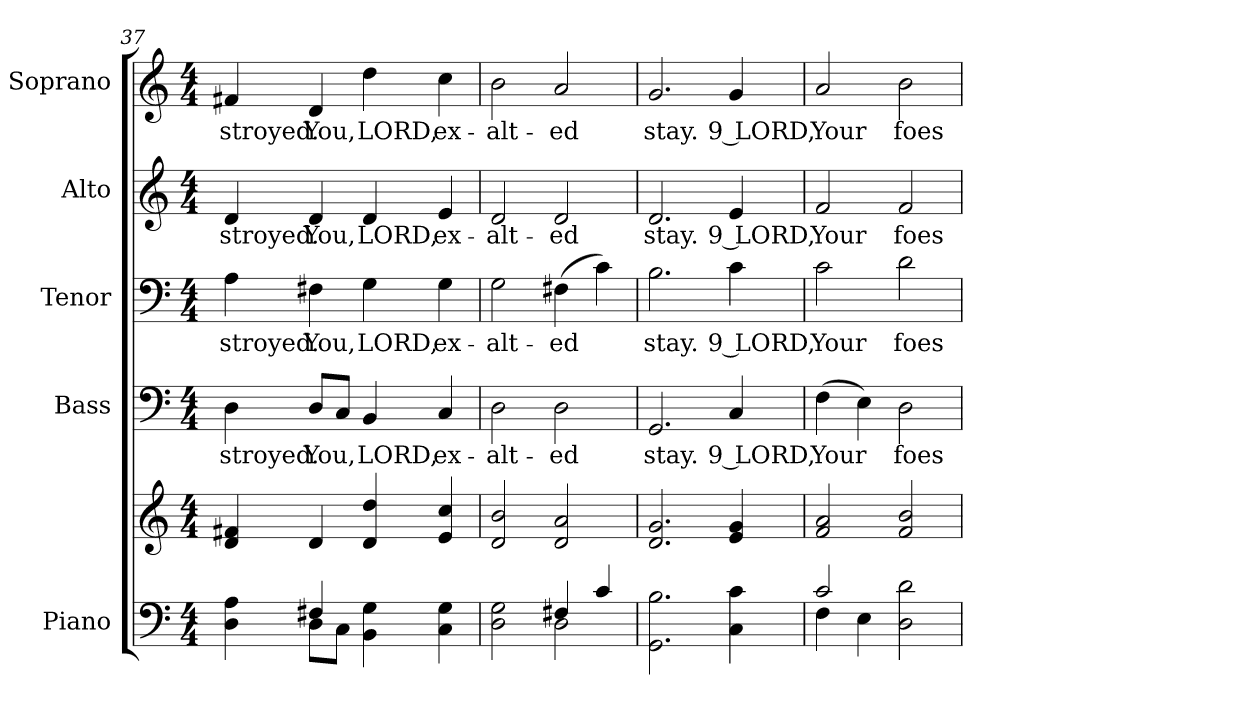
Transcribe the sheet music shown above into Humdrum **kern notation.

**kern	**kern	**kern	**text	**kern	**text	**kern	**text	**kern	**text
*part5	*part5	*part4	*part4	*part3	*part3	*part2	*part2	*part1	*part1
*staff6	*staff5	*staff4	*staff4	*staff3	*staff3	*staff2	*staff2	*staff1	*staff1
*I"Piano	*	*I"Bass	*	*I"Tenor	*	*I"Alto	*	*I"Soprano	*
*I'Pno.	*	*I'B.	*	*I'T.	*	*I'A.	*	*I'S.	*
*clefF4	*clefG2	*clefF4	*	*clefF4	*	*clefG2	*	*clefG2	*
*k[]	*k[]	*k[]	*	*k[]	*	*k[]	*	*k[]	*
*C:	*C:	*C:	*	*C:	*	*C:	*	*C:	*
*M4/4	*M4/4	*M4/4	*	*M4/4	*	*M4/4	*	*M4/4	*
=37	=37	=37	=37	=37	=37	=37	=37	=37	=37
*^	*	*	*	*	*	*	*	*	*
!	!	!	!	!LO:LY:b:color=#000000	!	!	!	!	!	!
!	!	!	!	!	!	!LO:LY:b:color=#000000	!	!	!	!
!	!	!	!	!	!	!	!	!LO:LY:b:color=#000000	!	!
!	!	!	!	!	!	!	!	!	!	!LO:LY:b:color=#000000
4Di\ 4Ai	4ryy	4di/ 4f#Xi	4Di\	-stroyed.	4Ai\	-stroyed.	4di/	-stroyed.	4f#Xi/	-stroyed.
!	!	!	!	!LO:LY:b:color=#000000	!	!	!	!	!	!
!	!	!	!	!	!	!LO:LY:b:color=#000000	!	!	!	!
!	!	!	!	!	!	!	!	!LO:LY:b:color=#000000	!	!
!	!	!	!	!	!	!	!	!	!	!LO:LY:b:color=#000000
4F#Xi/	8Di\L	4di/	8Di/L	You,	4F#Xi\	You,	4di/	You,	4di/	You,
.	8Ci\J	.	8Ci/J	.	.	.	.	.	.	.
!	!	!	!	!LO:LY:b:color=#000000	!	!	!	!	!	!
!	!	!	!	!	!	!LO:LY:b:color=#000000	!	!	!	!
!	!	!	!	!	!	!	!	!LO:LY:b:color=#000000	!	!
!	!	!	!	!	!	!	!	!	!	!LO:LY:b:color=#000000
4BBi\ 4Gi	2ryy	4di/ 4ddi	4BBi/	LORD,	4Gi\	LORD,	4di/	LORD,	4ddi\	LORD,
!	!	!	!	!LO:LY:b:color=#000000	!	!	!	!	!	!
!	!	!	!	!	!	!LO:LY:b:color=#000000	!	!	!	!
!	!	!	!	!	!	!	!	!LO:LY:b:color=#000000	!	!
!	!	!	!	!	!	!	!	!	!	!LO:LY:b:color=#000000
4Ci\ 4Gi	.	4ei/ 4cci	4Ci/	ex-	4Gi\	ex-	4ei/	ex-	4cci\	ex-
=38	=38	=38	=38	=38	=38	=38	=38	=38	=38	=38
!	!	!	!	!LO:LY:b:color=#000000	!	!	!	!	!	!
!	!	!	!	!	!	!LO:LY:b:color=#000000	!	!	!	!
!	!	!	!	!	!	!	!	!LO:LY:b:color=#000000	!	!
!	!	!	!	!	!	!	!	!	!	!LO:LY:b:color=#000000
2Di\ 2Gi	2ryy	2di/ 2bi	2Di\	-alt-	2Gi\	-alt-	2di/	-alt-	2bi\	-alt-
!	!	!	!	!LO:LY:b:color=#000000	!	!	!	!	!	!
!	!	!	!	!	!	!LO:LY:b:color=#000000	!	!	!	!
!	!	!	!	!	!	!	!	!LO:LY:b:color=#000000	!	!
!	!	!	!	!	!	!	!	!	!	!LO:LY:b:color=#000000
4F#Xi/	2Di\	2di/ 2ai	2Di\	-ed	(4F#Xi\	-ed	2di/	-ed	2ai/	-ed
4ci/	.	.	.	.	4ci\)	.	.	.	.	.
*v	*v	*	*	*	*	*	*	*	*	*
=39	=39	=39	=39	=39	=39	=39	=39	=39	=39
!	!	!	!LO:LY:b:color=#000000	!	!	!	!	!	!
!	!	!	!	!	!LO:LY:b:color=#000000	!	!	!	!
!	!	!	!	!	!	!	!LO:LY:b:color=#000000	!	!
!	!	!	!	!	!	!	!	!	!LO:LY:b:color=#000000
2.GGi\ 2.Bi	2.di/ 2.gi	2.GGi/	stay.	2.Bi\	stay.	2.di/	stay.	2.gi/	stay.
!	!	!	!LO:LY:b:color=#000000	!	!	!	!	!	!
!	!	!	!	!	!LO:LY:b:color=#000000	!	!	!	!
!	!	!	!	!	!	!	!LO:LY:b:color=#000000	!	!
!	!	!	!	!	!	!	!	!	!LO:LY:b:color=#000000
4Ci\ 4ci	4ei/ 4gi	4Ci/	9 LORD,	4ci\	9 LORD,	4ei/	9 LORD,	4gi/	9 LORD,
!!LO:PB:g=z
=40	=40	=40	=40	=40	=40	=40	=40	=40	=40
*^	*	*	*	*	*	*	*	*	*
!	!	!	!	!LO:LY:b:color=#000000	!	!	!	!	!	!
!	!	!	!	!	!	!LO:LY:b:color=#000000	!	!	!	!
!	!	!	!	!	!	!	!	!LO:LY:b:color=#000000	!	!
!	!	!	!	!	!	!	!	!	!	!LO:LY:b:color=#000000
2ci/	4Fi\	2fi/ 2ai	(4Fi\	Your	2ci\	Your	2fi/	Your	2ai/	Your
.	4Ei\	.	4Ei\)	.	.	.	.	.	.	.
!	!	!	!	!LO:LY:b:color=#000000	!	!	!	!	!	!
!	!	!	!	!	!	!LO:LY:b:color=#000000	!	!	!	!
!	!	!	!	!	!	!	!	!LO:LY:b:color=#000000	!	!
!	!	!	!	!	!	!	!	!	!	!LO:LY:b:color=#000000
2Di\ 2di	2ryy	2fi/ 2bi	2Di\	foes	2di\	foes	2fi/	foes	2bi\	foes
*v	*v	*	*	*	*	*	*	*	*	*
=	=	=	=	=	=	=	=	=	=
*-	*-	*-	*-	*-	*-	*-	*-	*-	*-
